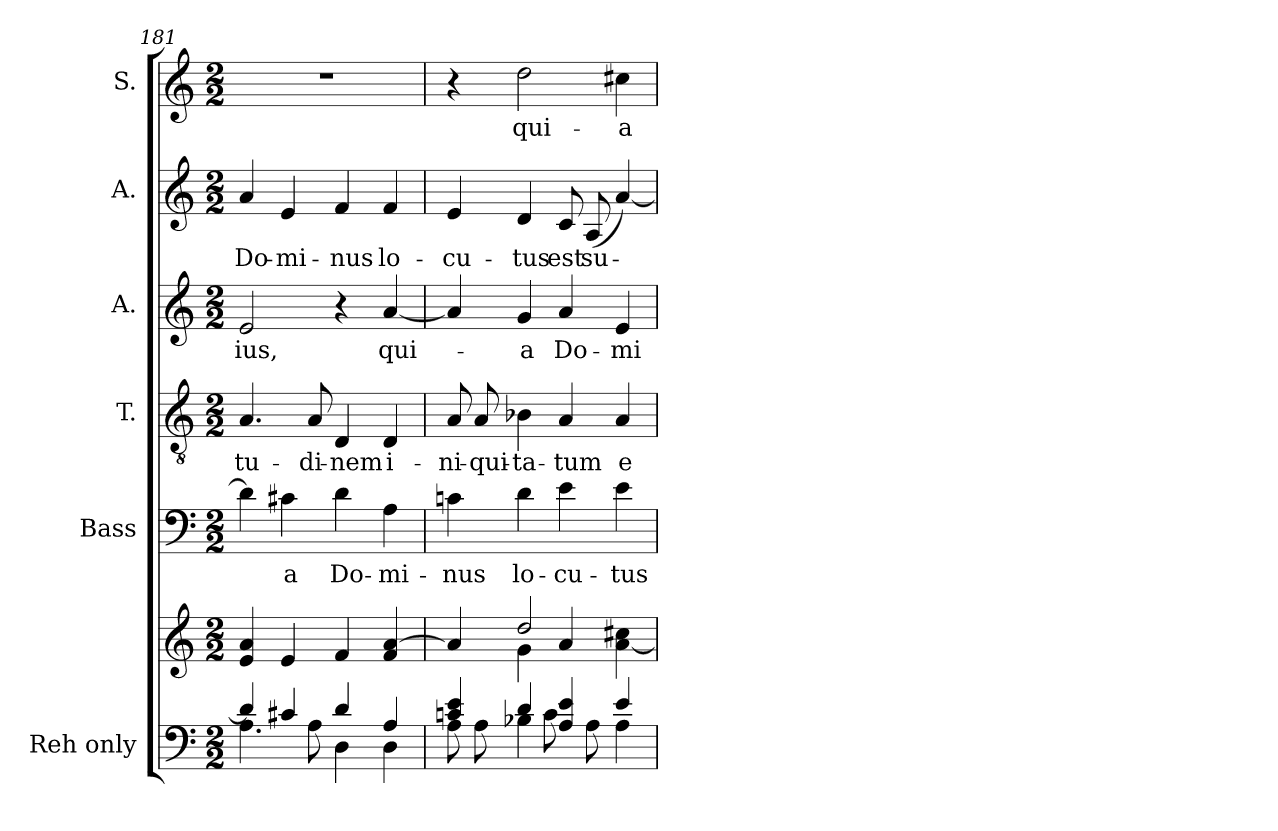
**kern	**kern	**kern	**text	**kern	**text	**kern	**text	**kern	**text	**kern	**text
*part6	*part6	*part5	*part5	*part4	*part4	*part3	*part3	*part2	*part2	*part1	*part1
*staff7	*staff6	*staff5	*staff5	*staff4	*staff4	*staff3	*staff3	*staff2	*staff2	*staff1	*staff1
*I"Reh only	*	*I"Bass	*	*I"T.	*	*I"A.	*	*I"A.	*	*I"S.	*
*	*	*I'B.	*	*	*	*	*	*	*	*	*
*clefF4	*clefG2	*clefF4	*	*clefGv2	*	*clefG2	*	*clefG2	*	*clefG2	*
*	*	*	*	*	*	*ITrd7c12	*	*ITrd7c12	*	*	*
*k[]	*k[]	*k[]	*	*k[]	*	*k[]	*	*k[]	*	*k[]	*
*C:	*C:	*C:	*	*C:	*	*C:	*	*C:	*	*C:	*
*M2/2	*M2/2	*M2/2	*	*M2/2	*	*M2/2	*	*M2/2	*	*M2/2	*
=181	=181	=181	=181	=181	=181	=181	=181	=181	=181	=181	=181
*^	*	*	*	*	*	*	*	*	*	*	*
!	!	!	!	!	!	!LO:LY:b	!	!LO:LY:b	!	!LO:LY:b	!	!
4d/]	4.A\	4e/ 4a/	4d\]	.	4.A/	-tu-	2E/	-ius,	4A/	Do-	1r	.
!	!	!	!	!LO:LY:b	!	!	!	!	!	!LO:LY:b	!	!
4c#X/	.	4e/	4c#X\	-a	.	.	.	.	4E/	-mi-	.	.
!	!	!	!	!	!	!LO:LY:b	!	!	!	!	!	!
.	8A\	.	.	.	8A/	-di-	.	.	.	.	.	.
!	!	!	!	!LO:LY:b	!	!LO:LY:b	!	!	!	!LO:LY:b	!	!
4d/	4D\	4f/	4d\	Do-	4D/	-nem	4r	.	4F/	-nus	.	.
!	!	!	!	!LO:LY:b	!	!LO:LY:b	!	!LO:LY:b	!	!LO:LY:b	!	!
4A/	4D\	4f/ [>4a/	4A\	-mi-	4D/	i-	[<4A/	qui-	4F/	lo-	.	.
=182	=182	=182	=182	=182	=182	=182	=182	=182	=182	=182	=182	=182
*	*	*^	*	*	*	*	*	*	*	*	*	*
!	!	!	!	!	!LO:LY:b	!	!LO:LY:b	!	!	!	!LO:LY:b	!	!
4cn/ 4e/	8A\	4a/]	4ryy	4cn\	-nus	8A/	-ni-	4A/]	.	4E/	-cu-	4r	.
!	!	!	!	!	!	!	!LO:LY:b	!	!	!	!	!	!
.	8A\	.	.	.	.	8A/	-qui-	.	.	.	.	.	.
!	!	!	!	!	!LO:LY:b	!	!LO:LY:b	!	!LO:LY:b	!	!LO:LY:b	!	!LO:LY:b
4d/	4B-X\	2dd/	4g\	4d\	lo-	4B-X\	-ta-	4G/	-a	4D/	-tus	2dd\	qui-
!	!	!	!	!	!LO:LY:b	!	!LO:LY:b	!	!LO:LY:b	!	!LO:LY:b	!	!
4A/ 4e/	8c\	.	4a/	4e\	-cu-	4A/	-tum	4A/	Do-	8C/	est	.	.
!	!	!	!	!	!	!	!	!	!	!	!LO:LY:b	!	!
.	8A\	.	.	.	.	.	.	.	.	(8AA/	su-	.	.
!	!	!	!	!	!LO:LY:b	!	!LO:LY:b	!	!LO:LY:b	!	!	!	!LO:LY:b
4e/	4A\	[<4a\ 4cc#X\	4ryy	4e\	-tus	4A/	e-	4E/	-mi-	[<4A/)	.	4cc#X\	-a
*v	*v	*	*	*	*	*	*	*	*	*	*	*	*
*	*v	*v	*	*	*	*	*	*	*	*	*	*
=	=	=	=	=	=	=	=	=	=	=	=
*-	*-	*-	*-	*-	*-	*-	*-	*-	*-	*-	*-
